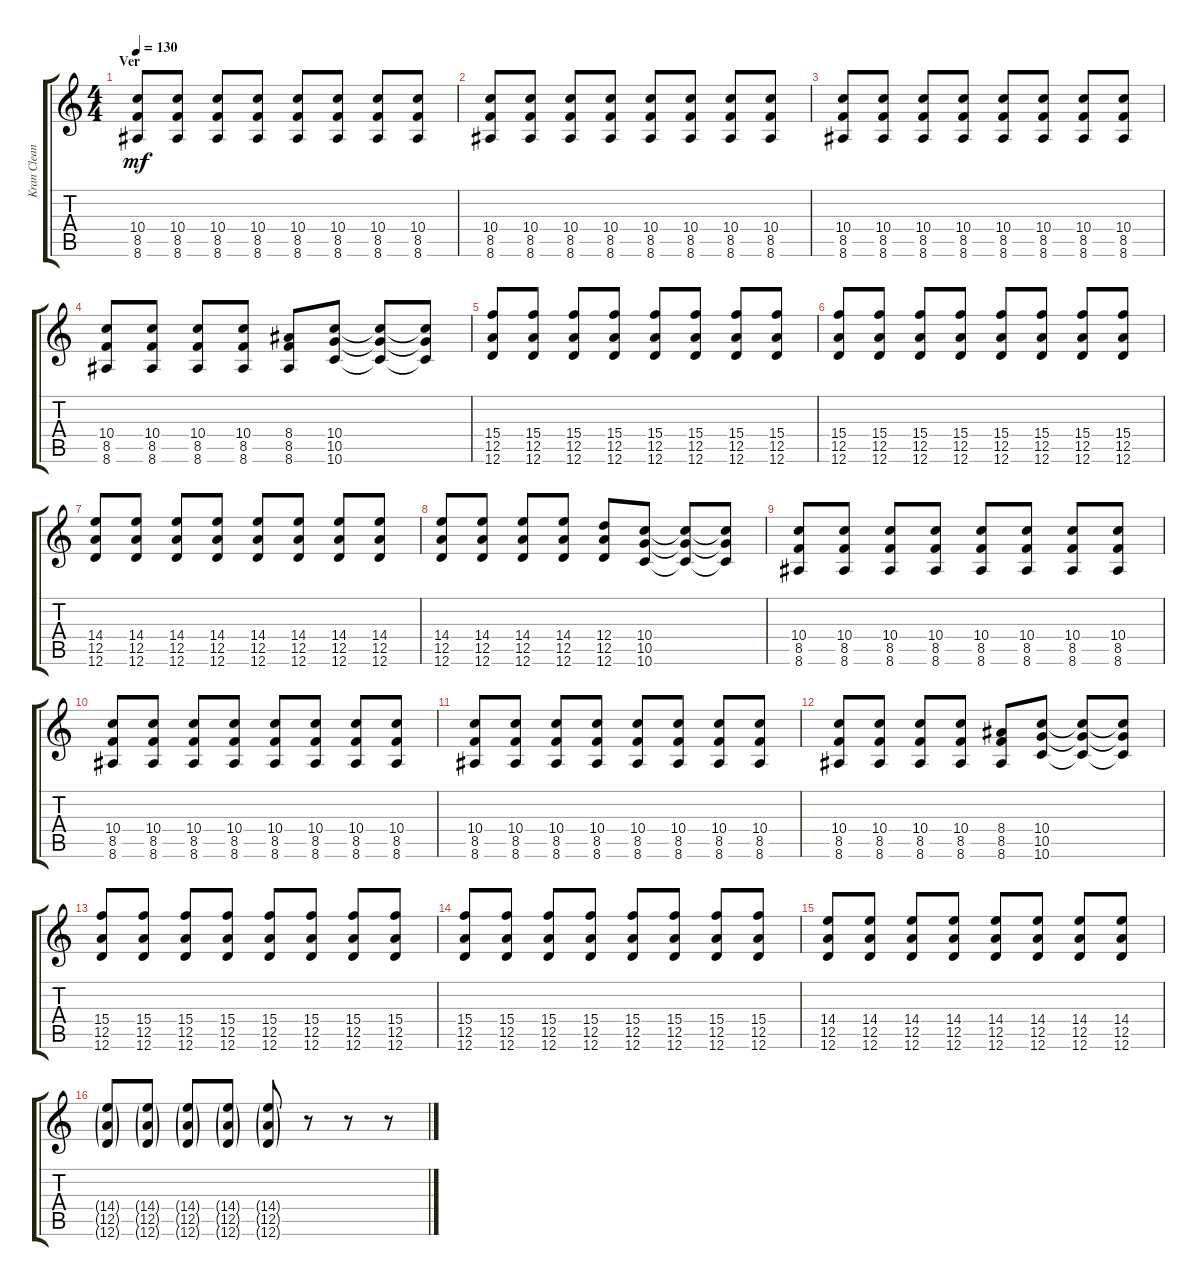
\track ("Kran Clean" "Kran Clean") {instrument electricguitarclean}
\staff {score tabs}
\tuning (E4 B3 G3 D3 A2 D2) {hide}
\ts (4 4)
\section ("" "Ver")
\tempo 130
\clef g2
\ks c
(10.4 8.5 8.6).8{dy mf} (10.4 8.5 8.6).8 (10.4 8.5 8.6).8 (10.4 8.5 8.6).8 (10.4 8.5 8.6).8 (10.4 8.5 8.6).8 (10.4 8.5 8.6).8 (10.4 8.5 8.6).8 |
(10.4 8.5 8.6).8 (10.4 8.5 8.6).8 (10.4 8.5 8.6).8 (10.4 8.5 8.6).8 (10.4 8.5 8.6).8 (10.4 8.5 8.6).8 (10.4 8.5 8.6).8 (10.4 8.5 8.6).8 |
(10.4 8.5 8.6).8 (10.4 8.5 8.6).8 (10.4 8.5 8.6).8 (10.4 8.5 8.6).8 (10.4 8.5 8.6).8 (10.4 8.5 8.6).8 (10.4 8.5 8.6).8 (10.4 8.5 8.6).8 |
(10.4 8.5 8.6).8 (10.4 8.5 8.6).8 (10.4 8.5 8.6).8 (10.4 8.5 8.6).8 (8.4 8.5 8.6).8 (10.4 10.5 10.6).8 (10.4{t} 10.5{t} 10.6{t}).8 (10.4{t} 10.5{t} 10.6{t}).8 |
(15.4 12.5 12.6).8 (15.4 12.5 12.6).8 (15.4 12.5 12.6).8 (15.4 12.5 12.6).8 (15.4 12.5 12.6).8 (15.4 12.5 12.6).8 (15.4 12.5 12.6).8 (15.4 12.5 12.6).8 |
(15.4 12.5 12.6).8 (15.4 12.5 12.6).8 (15.4 12.5 12.6).8 (15.4 12.5 12.6).8 (15.4 12.5 12.6).8 (15.4 12.5 12.6).8 (15.4 12.5 12.6).8 (15.4 12.5 12.6).8 |
(14.4 12.5 12.6).8 (14.4 12.5 12.6).8 (14.4 12.5 12.6).8 (14.4 12.5 12.6).8 (14.4 12.5 12.6).8 (14.4 12.5 12.6).8 (14.4 12.5 12.6).8 (14.4 12.5 12.6).8 |
(14.4 12.5 12.6).8 (14.4 12.5 12.6).8 (14.4 12.5 12.6).8 (14.4 12.5 12.6).8 (12.4 12.5 12.6).8 (10.4 10.5 10.6).8 (10.4{t} 10.5{t} 10.6{t}).8 (10.4{t} 10.5{t} 10.6{t}).8 |
(10.4 8.5 8.6).8 (10.4 8.5 8.6).8 (10.4 8.5 8.6).8 (10.4 8.5 8.6).8 (10.4 8.5 8.6).8 (10.4 8.5 8.6).8 (10.4 8.5 8.6).8 (10.4 8.5 8.6).8 |
(10.4 8.5 8.6).8 (10.4 8.5 8.6).8 (10.4 8.5 8.6).8 (10.4 8.5 8.6).8 (10.4 8.5 8.6).8 (10.4 8.5 8.6).8 (10.4 8.5 8.6).8 (10.4 8.5 8.6).8 |
(10.4 8.5 8.6).8 (10.4 8.5 8.6).8 (10.4 8.5 8.6).8 (10.4 8.5 8.6).8 (10.4 8.5 8.6).8 (10.4 8.5 8.6).8 (10.4 8.5 8.6).8 (10.4 8.5 8.6).8 |
(10.4 8.5 8.6).8 (10.4 8.5 8.6).8 (10.4 8.5 8.6).8 (10.4 8.5 8.6).8 (8.4 8.5 8.6).8 (10.4 10.5 10.6).8 (10.4{t} 10.5{t} 10.6{t}).8 (10.4{t} 10.5{t} 10.6{t}).8 |
(15.4 12.5 12.6).8 (15.4 12.5 12.6).8 (15.4 12.5 12.6).8 (15.4 12.5 12.6).8 (15.4 12.5 12.6).8 (15.4 12.5 12.6).8 (15.4 12.5 12.6).8 (15.4 12.5 12.6).8 |
(15.4 12.5 12.6).8 (15.4 12.5 12.6).8 (15.4 12.5 12.6).8 (15.4 12.5 12.6).8 (15.4 12.5 12.6).8 (15.4 12.5 12.6).8 (15.4 12.5 12.6).8 (15.4 12.5 12.6).8 |
(14.4 12.5 12.6).8 (14.4 12.5 12.6).8 (14.4 12.5 12.6).8 (14.4 12.5 12.6).8 (14.4 12.5 12.6).8 (14.4 12.5 12.6).8 (14.4 12.5 12.6).8 (14.4 12.5 12.6).8 |
(14.4{g} 12.5{g} 12.6{g}).8 (14.4{g} 12.5{g} 12.6{g}).8 (14.4{g} 12.5{g} 12.6{g}).8 (14.4{g} 12.5{g} 12.6{g}).8 (14.4{g} 12.5{g} 12.6{g}).8 r.8 r.8 r.8
